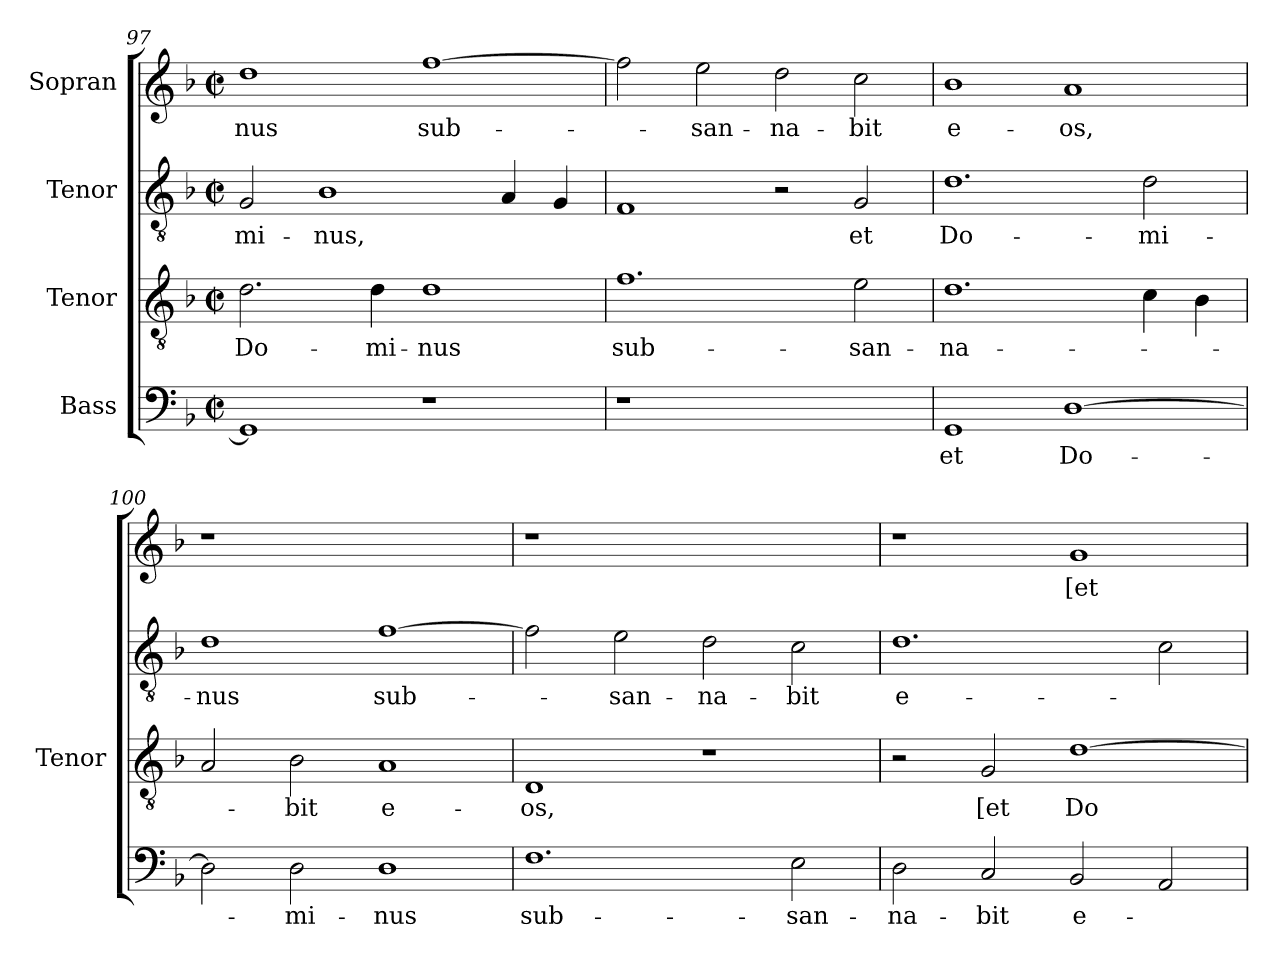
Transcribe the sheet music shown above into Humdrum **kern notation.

**kern	**text	**kern	**text	**kern	**text	**kern	**text
*part4	*part4	*part3	*part3	*part2	*part2	*part1	*part1
*staff4	*staff4	*staff3	*staff3	*staff2	*staff2	*staff1	*staff1
*I"Bass	*	*I"Tenor	*	*I"Tenor	*	*I"Sopran	*
*	*	*I'Tenor	*	*	*	*	*
*clefF4	*	*clefGv2	*	*clefGv2	*	*clefG2	*
*	*	*ITrd7c12	*	*ITrd7c12	*	*	*
*k[b-]	*	*k[b-]	*	*k[b-]	*	*k[b-]	*
*F:	*	*F:	*	*F:	*	*F:	*
*M2/2	*	*M2/2	*	*M2/2	*	*M2/2	*
*met(c|)	*	*met(c|)	*	*met(c|)	*	*met(c|)	*
=97	=97	=97	=97	=97	=97	=97	=97
!	!	!	!LO:LY:b:color=#000000	!	!	!	!
!	!	!	!	!	!LO:LY:b:color=#000000	!	!
!	!	!	!	!	!	!	!LO:LY:b:color=#000000
1GGi]	.	2.Di\	Do-	2GGi/	-mi-	1ddi	-nus
!	!	!	!	!	!LO:LY:b:color=#000000	!	!
.	.	.	.	1BB-i	-nus,	.	.
!	!	!	!LO:LY:b:color=#000000	!	!	!	!
.	.	4Di\	-mi-	.	.	.	.
!	!	!	!LO:LY:b:color=#000000	!	!	!	!
!	!	!	!	!	!	!	!LO:LY:b:color=#000000
1r	.	1Di	-nus	.	.	[>1ffi	sub-
.	.	.	.	4AAi/	.	.	.
.	.	.	.	4GGi/	.	.	.
=98	=98	=98	=98	=98	=98	=98	=98
!LO:N:vis=1	!	!	!	!	!	!	!
!	!	!	!LO:LY:b:color=#000000	!	!	!	!
1r	.	1.Fi	sub-	1FFi	.	2ffi\]	.
!	!	!	!	!	!	!	!LO:LY:b:color=#000000
.	.	.	.	.	.	2eei\	-san-
!	!	!	!	!	!	!	!LO:LY:b:color=#000000
1ryy	.	.	.	2r	.	2ddi\	-na-
!	!	!	!LO:LY:b:color=#000000	!	!	!	!
!	!	!	!	!	!LO:LY:b:color=#000000	!	!
!	!	!	!	!	!	!	!LO:LY:b:color=#000000
.	.	2Ei\	-san-	2GGi/	et	2cci\	-bit
=99	=99	=99	=99	=99	=99	=99	=99
!	!LO:LY:b:color=#000000	!	!	!	!	!	!
!	!	!	!LO:LY:b:color=#000000	!	!	!	!
!	!	!	!	!	!LO:LY:b:color=#000000	!	!
!	!	!	!	!	!	!	!LO:LY:b:color=#000000
1GGi	et	1.Di	-na-	1.Di	Do-	1b-i	e-
!	!LO:LY:b:color=#000000	!	!	!	!	!	!
!	!	!	!	!	!	!	!LO:LY:b:color=#000000
[>1Di	Do-	.	.	.	.	1ai	-os,
!	!	!	!	!	!LO:LY:b:color=#000000	!	!
.	.	4Ci\	.	2Di\	-mi-	.	.
.	.	4BB-i\	.	.	.	.	.
=100	=100	=100	=100	=100	=100	=100	=100
!	!	!	!	!	!LO:LY:b:color=#000000	!LO:N:vis=1	!
2Di\]	.	2AAi/	.	1Di	-nus	1r	.
!	!LO:LY:b:color=#000000	!	!	!	!	!	!
!	!	!	!LO:LY:b:color=#000000	!	!	!	!
2Di\	-mi-	2BB-i\	-bit	.	.	.	.
!	!LO:LY:b:color=#000000	!	!	!	!	!	!
!	!	!	!LO:LY:b:color=#000000	!	!	!	!
!	!	!	!	!	!LO:LY:b:color=#000000	!	!
1Di	-nus	1AAi	e-	[>1Fi	sub-	1ryy	.
!!LO:LB:g=z
=101	=101	=101	=101	=101	=101	=101	=101
!	!LO:LY:b:color=#000000	!	!	!	!	!	!
!	!	!	!LO:LY:b:color=#000000	!	!	!LO:N:vis=1	!
1.Fi	sub-	1DDi	-os,	2Fi\]	.	1r	.
!	!	!	!	!	!LO:LY:b:color=#000000	!	!
.	.	.	.	2Ei\	-san-	.	.
!	!	!	!	!	!LO:LY:b:color=#000000	!	!
.	.	1r	.	2Di\	-na-	1ryy	.
!	!LO:LY:b:color=#000000	!	!	!	!	!	!
!	!	!	!	!	!LO:LY:b:color=#000000	!	!
2Ei\	-san-	.	.	2Ci\	-bit	.	.
=102	=102	=102	=102	=102	=102	=102	=102
!	!LO:LY:b:color=#000000	!	!	!	!	!	!
!	!	!	!	!	!LO:LY:b:color=#000000	!	!
2Di\	-na-	2r	.	1.Di	e-	1r	.
!	!LO:LY:b:color=#000000	!	!	!	!	!	!
!	!	!	!LO:LY:b:color=#000000	!	!	!	!
2Ci/	-bit	2GGi/	[et	.	.	.	.
!	!LO:LY:b:color=#000000	!	!	!	!	!	!
!	!	!	!LO:LY:b:color=#000000	!	!	!	!
!	!	!	!	!	!	!	!LO:LY:b:color=#000000
2BB-i/	e-	[>1Di	Do-	.	.	1gi	[et
2AAi/	.	.	.	2Ci\	.	.	.
=	=	=	=	=	=	=	=
*-	*-	*-	*-	*-	*-	*-	*-
